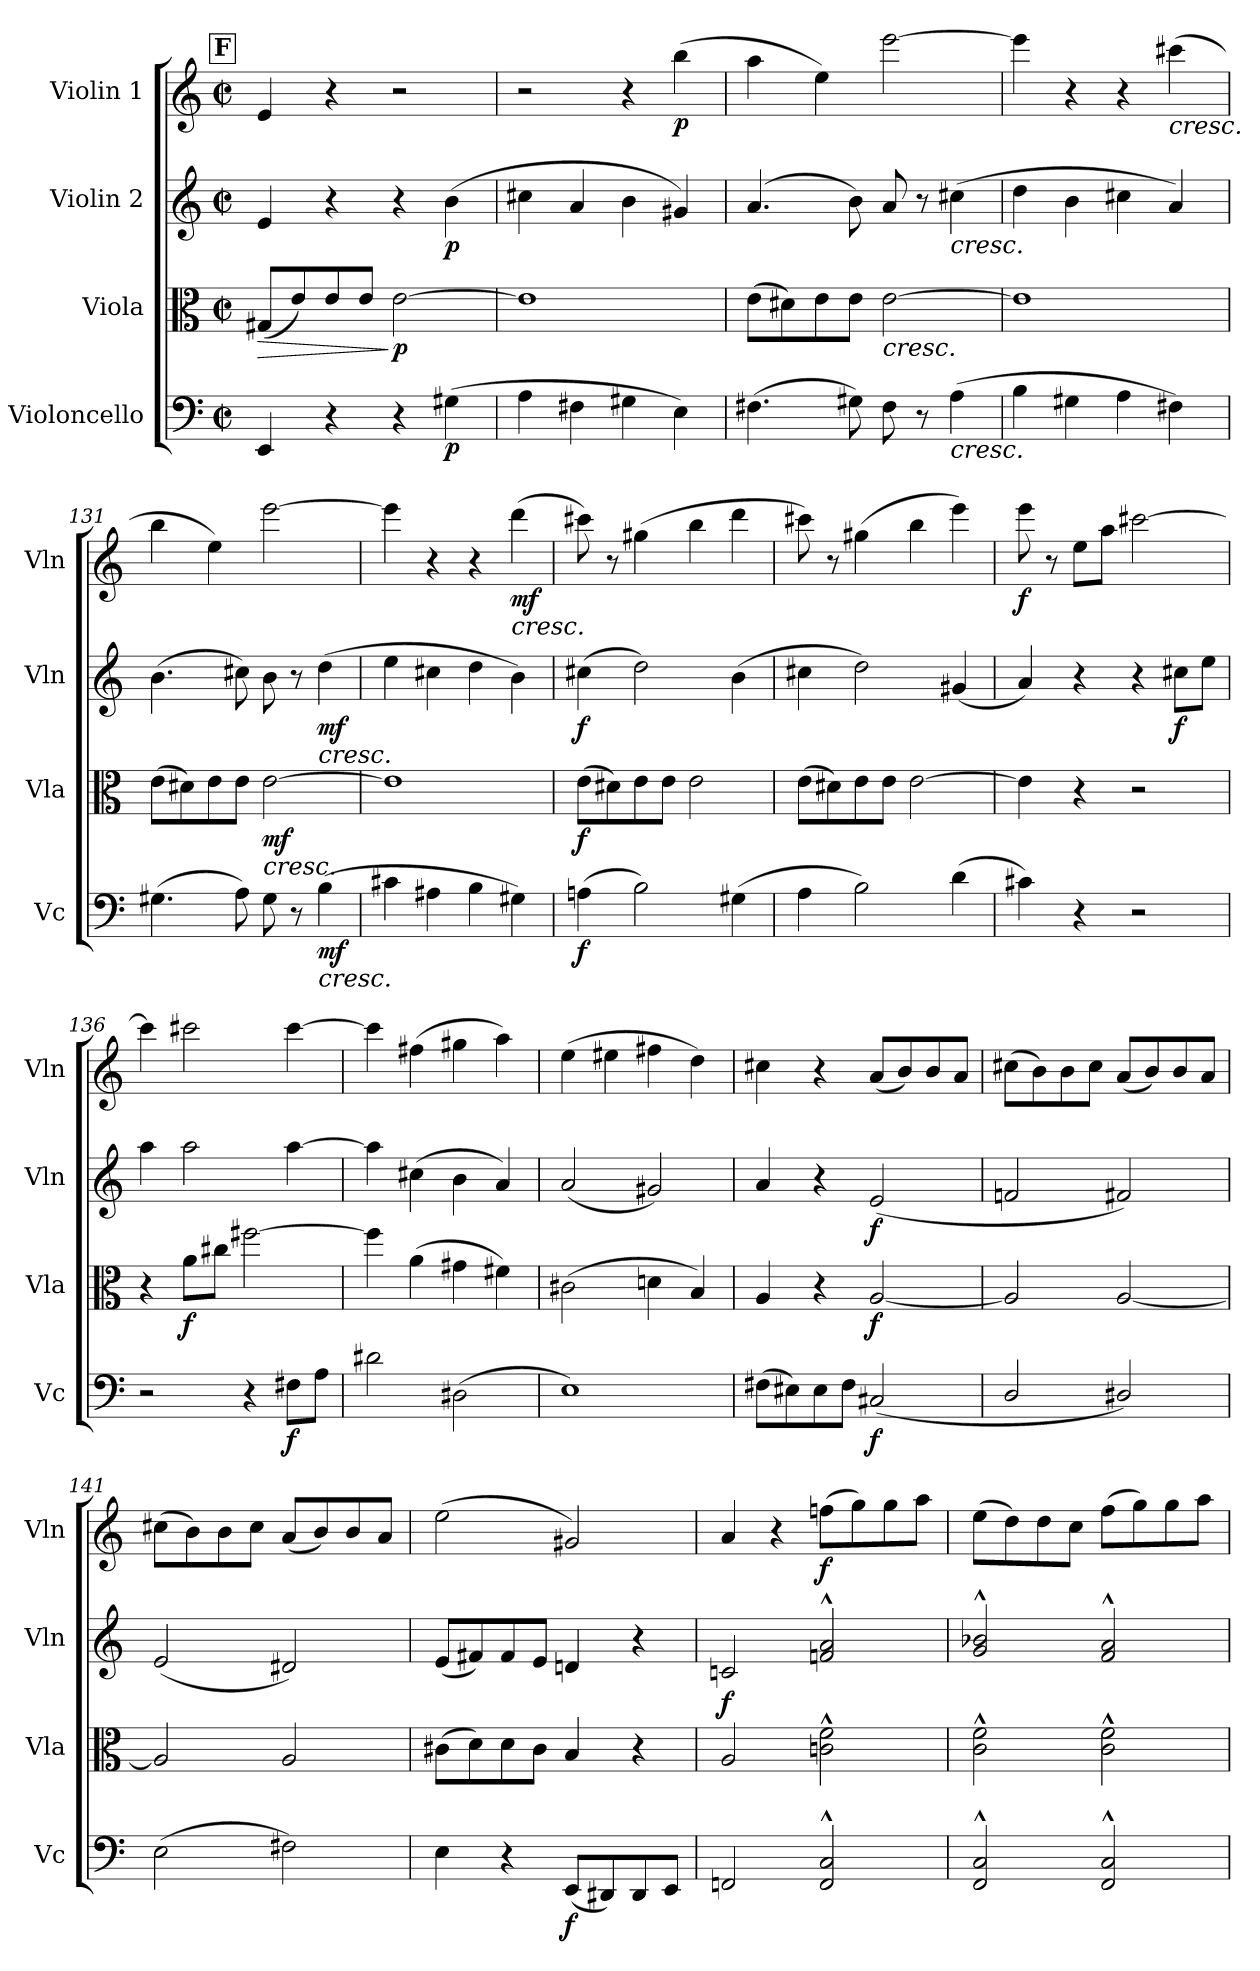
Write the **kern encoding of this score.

**kern	**dynam	**kern	**dynam	**kern	**dynam	**kern	**dynam
*part4	*part4	*part3	*part3	*part2	*part2	*part1	*part1
*staff4	*staff4	*staff3	*staff3	*staff2	*staff2	*staff1	*staff1
*I"Violoncello	*	*I"Viola	*	*I"Violin 2	*	*I"Violin 1	*
*I'Vc	*	*I'Vla	*	*I'Vln	*	*I'Vln	*
*clefF4	*	*clefC3	*	*clefG2	*	*clefG2	*
*k[]	*	*k[]	*	*k[]	*	*k[]	*
*M2/2	*	*M2/2	*	*M2/2	*	*M2/2	*
*met(c|)	*	*met(c|)	*	*met(c|)	*	*met(c|)	*
!!LO:REH:place=s1:a:B:fs=14:t=F
=127	=127	=127	=127	=127	=127	=127	=127
!	!	!	!LO:HP:b	!	!	!	!
4EE/	.	(<8G#X/L	>	4e/	.	4e/	.
.	.	8e/)	.	.	.	.	.
4r	.	8e/	.	4r	.	4r	.
.	.	8e/J	.	.	.	.	.
!	!	!	!LO:DY:n=1:b	!	!	!	!
4r	.	[2e\	] p	4r	.	2r	.
!	!LO:DY:b	!	!	!	!LO:DY:b	!	!
(>4G#X\	p	.	.	(>4b\	p	.	.
=128	=128	=128	=128	=128	=128	=128	=128
4A\	.	1e]	.	4cc#X\	.	2r	.
4F#X\	.	.	.	4a/	.	.	.
4G#X\	.	.	.	4b\	.	4r	.
!	!	!	!	!	!	!	!LO:DY:b
4E\)	.	.	.	4g#X/)	.	(>4bb\	p
=129	=129	=129	=129	=129	=129	=129	=129
(>4.F#X\	.	(>8e\L	.	(>4.a/	.	4aa\	.
.	.	8d#X\)	.	.	.	.	.
.	.	8e\	.	.	.	4ee\)	.
8G#X\)	.	8e\J	.	8b\)	.	.	.
!	!	!LO:TX:b:i:t=cresc.	!	!	!	!	!
8F#\	.	[2e\	.	8a/	.	[2eee\	.
8r	.	.	.	8r	.	.	.
!	!	!	!	!LO:TX:b:i:t=cresc.	!	!	!
!LO:TX:b:i:t=cresc.	!	!	!	!	!	!	!
(>4A\	.	.	.	(>4cc#X\	.	.	.
=130	=130	=130	=130	=130	=130	=130	=130
4B\	.	1e]	.	4dd\	.	4eee\]	.
4G#X\	.	.	.	4b\	.	4r	.
4A\	.	.	.	4cc#X\	.	4r	.
!	!	!	!	!	!	!LO:TX:b:i:t=cresc.	!
4F#X\)	.	.	.	4a/)	.	(>4ccc#X\	.
=131	=131	=131	=131	=131	=131	=131	=131
(>4.G#X\	.	(>8e\L	.	(>4.b\	.	4bb\	.
.	.	8d#X\)	.	.	.	.	.
.	.	8e\	.	.	.	4ee\)	.
8A\)	.	8e\J	.	8cc#X\)	.	.	.
!	!	!LO:TX:b:i:t=cresc.	!	!	!	!	!
!	!	!	!LO:DY:b	!	!	!	!
8G#\	.	[2e\	mf	8b\	.	[2eee\	.
8r	.	.	.	8r	.	.	.
!	!	!	!	!LO:TX:b:i:t=cresc.	!	!	!
!LO:TX:b:i:t=cresc.	!	!	!	!	!	!	!
!	!LO:DY:b	!	!	!	!LO:DY:b	!	!
(>4B\	mf	.	.	(>4dd\	mf	.	.
=132	=132	=132	=132	=132	=132	=132	=132
4c#X\	.	1e]	.	4ee\	.	4eee\]	.
4A#X\	.	.	.	4cc#X\	.	4r	.
4B\	.	.	.	4dd\	.	4r	.
!	!	!	!	!	!	!LO:TX:b:i:t=cresc.	!
!	!	!	!	!	!	!	!LO:DY:b
4G#X\)	.	.	.	4b\)	.	(>4ddd\	mf
!!LO:PB:g=z
=133	=133	=133	=133	=133	=133	=133	=133
!	!LO:DY:b	!	!LO:DY:b	!	!LO:DY:b	!	!
(>4An\	f	(>8e\L	f	(>4cc#X\	f	8ccc#X\)	.
.	.	8d#X\)	.	.	.	8r	.
2B\)	.	8e\	.	2dd\)	.	(>4gg#X\	.
.	.	8e\J	.	.	.	.	.
.	.	2e\	.	.	.	4bb\	.
(>4G#X\	.	.	.	(>4b\	.	4ddd\	.
=134	=134	=134	=134	=134	=134	=134	=134
4A\	.	(>8e\L	.	4cc#X\	.	8ccc#X\)	.
.	.	8d#X\)	.	.	.	8r	.
2B\)	.	8e\	.	2dd\)	.	(>4gg#X\	.
.	.	8e\J	.	.	.	.	.
.	.	[2e\	.	.	.	4bb\	.
(>4d\	.	.	.	(<4g#X/	.	4eee\)	.
=135	=135	=135	=135	=135	=135	=135	=135
!	!	!	!	!	!	!	!LO:DY:b
4c#X\)	.	4e\]	.	4a/)	.	8eee\	f
.	.	.	.	.	.	8r	.
4r	.	4r	.	4r	.	8ee\L	.
.	.	.	.	.	.	8aa\J	.
2r	.	2r	.	4r	.	[2ccc#X\	.
!	!	!	!	!	!LO:DY:b	!	!
.	.	.	.	8cc#X\L	f	.	.
.	.	.	.	8ee\J	.	.	.
=136	=136	=136	=136	=136	=136	=136	=136
2r	.	4r	.	4aa\	.	4ccc#\]	.
!	!	!	!LO:DY:b	!	!	!	!
.	.	8a\L	f	2aa\	.	2ccc#X\	.
.	.	8cc#X\J	.	.	.	.	.
4r	.	[2ff#X\	.	.	.	.	.
!	!LO:DY:b	!	!	!	!	!	!
8F#X\L	f	.	.	[4aa\	.	[4ccc#\	.
8A\J	.	.	.	.	.	.	.
=137	=137	=137	=137	=137	=137	=137	=137
2d#X\	.	4ff#\]	.	4aa\]	.	4ccc#\]	.
.	.	(>4a\	.	(>4cc#X\	.	(>4ff#X\	.
(>2D#X\	.	4g#X\	.	4b\	.	4gg#X\	.
.	.	4f#X\)	.	4a/)	.	4aa\)	.
=138	=138	=138	=138	=138	=138	=138	=138
1E)	.	(>2c#X\	.	(<2a/	.	(>4ee\	.
.	.	.	.	.	.	4ee#X\	.
.	.	4dn\	.	2g#X/)	.	4ff#X\	.
.	.	4B/)	.	.	.	4dd\)	.
=139	=139	=139	=139	=139	=139	=139	=139
(>8F#X\L	.	4A/	.	4a/	.	4cc#X\	.
8E#X\)	.	.	.	.	.	.	.
8E#\	.	4r	.	4r	.	4r	.
8F#\J	.	.	.	.	.	.	.
!	!LO:DY:b	!	!LO:DY:b	!	!LO:DY:b	!	!
(<2C#X/	f	[2A/	f	(<2e/	f	(<8a/L	.
.	.	.	.	.	.	8b/)	.
.	.	.	.	.	.	8b/	.
.	.	.	.	.	.	8a/J	.
=140	=140	=140	=140	=140	=140	=140	=140
2D/	.	2A/]	.	2fn/	.	(>8cc#X\L	.
.	.	.	.	.	.	8b\)	.
.	.	.	.	.	.	8b\	.
.	.	.	.	.	.	8cc#\J	.
2D#X/)	.	[2A/	.	2f#X/)	.	(<8a/L	.
.	.	.	.	.	.	8b/)	.
.	.	.	.	.	.	8b/	.
.	.	.	.	.	.	8a/J	.
=141	=141	=141	=141	=141	=141	=141	=141
(>2E\	.	2A/]	.	(<2e/	.	(>8cc#X\L	.
.	.	.	.	.	.	8b\)	.
.	.	.	.	.	.	8b\	.
.	.	.	.	.	.	8cc#\J	.
2F#X\)	.	2A/	.	2d#X/)	.	(<8a/L	.
.	.	.	.	.	.	8b/)	.
.	.	.	.	.	.	8b/	.
.	.	.	.	.	.	8a/J	.
!!LO:LB:g=z
=142	=142	=142	=142	=142	=142	=142	=142
4E\	.	(>8c#X\L	.	(<8e/L	.	(>2ee\	.
.	.	8d\)	.	8f#X/)	.	.	.
4r	.	8d\	.	8f#/	.	.	.
.	.	8c#\J	.	8e/J	.	.	.
!	!LO:DY:b	!	!	!	!	!	!
(<8EE/L	f	4B/	.	4dn/	.	2g#X/)	.
8DD#X/)	.	.	.	.	.	.	.
8DD#/	.	4r	.	4r	.	.	.
8EE/J	.	.	.	.	.	.	.
=143	=143	=143	=143	=143	=143	=143	=143
!	!	!	!	!	!LO:DY:b	!	!
2FFn/	.	2A/	.	2cn/	f	4a/	.
.	.	.	.	.	.	4r	.
!	!	!	!	!	!	!	!LO:DY:b
2FF/^^ 2C/^^	.	2cn\^^ 2f\^^	.	2fn/^^ 2a/^^	.	(>8ffn\L	f
.	.	.	.	.	.	8gg\)	.
.	.	.	.	.	.	8gg\	.
.	.	.	.	.	.	8aa\J	.
=144	=144	=144	=144	=144	=144	=144	=144
2FF/^^ 2C/^^	.	2c\^^ 2f\^^	.	2g/^^ 2b-X/^^	.	(>8ee\L	.
.	.	.	.	.	.	8dd\)	.
.	.	.	.	.	.	8dd\	.
.	.	.	.	.	.	8cc\J	.
2FF/^^ 2C/^^	.	2c\^^ 2f\^^	.	2f/^^ 2a/^^	.	(>8ff\L	.
.	.	.	.	.	.	8gg\)	.
.	.	.	.	.	.	8gg\	.
.	.	.	.	.	.	8aa\J	.
=	=	=	=	=	=	=	=
*-	*-	*-	*-	*-	*-	*-	*-
